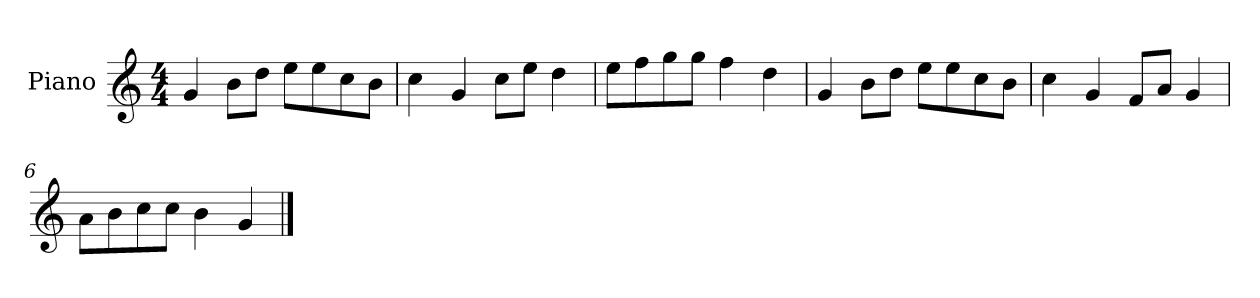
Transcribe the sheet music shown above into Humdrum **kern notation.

**kern
*part1
*staff1
*I"Piano
*I'P-no
*clefG2
*k[]
*M4/4
*MM90
=1
4g/
8b\L
8dd\J
8ee\L
8ee\
8cc\
8b\J
=2
4cc\
4g/
8cc\L
8ee\J
4dd\
=3
8ee\L
8ff\
8gg\
8gg\J
4ff\
4dd\
=4
4g/
8b\L
8dd\J
8ee\L
8ee\
8cc\
8b\J
=5
4cc\
4g/
8f/L
8a/J
4g/
=6
8a\L
8b\
8cc\
8cc\J
4b\
4g/
==
*-
